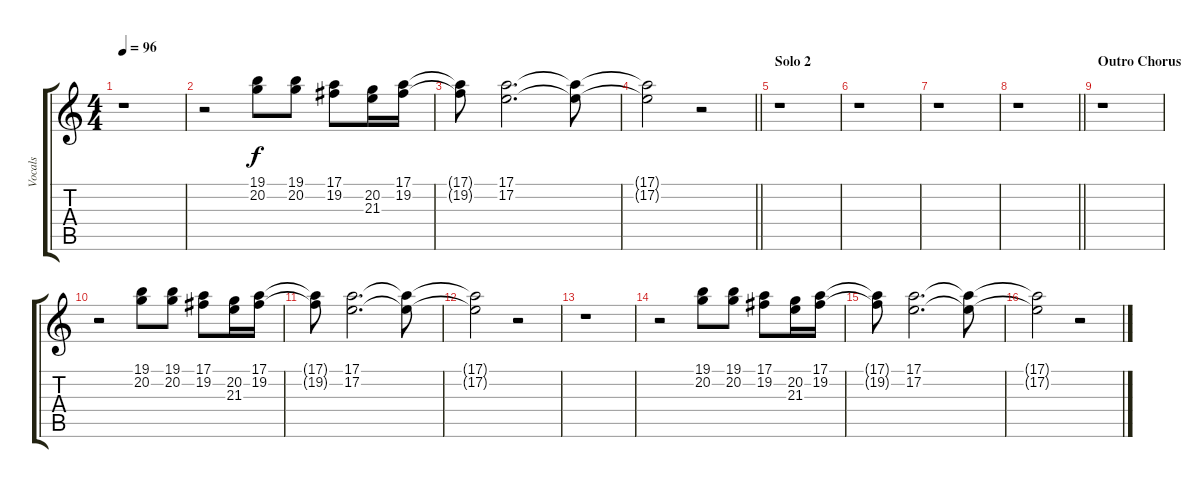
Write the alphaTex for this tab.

\track ("Vocals" "Vocals") {instrument flute}
\staff {score tabs}
\tuning (E4 B3 G3 D3 A2 E2) {hide}
\ts (4 4)
\tempo 96
\clef g2
\ks c
r.1{dy f} |
r.2 (19.1 20.2).8 (19.1 20.2).8 (17.1 19.2).8 (20.2 21.3).16 (17.1 19.2).16 |
(17.1{t} 19.2{t}).8 (17.1 17.2).2{d} (17.1{t} 17.2{t}).8 |
\barLineRight lightlight
(17.1{t} 17.2{t}).2 r.2 |
\section ("" "Solo 2")
r.1 |
r.1 |
r.1 |
\barLineRight lightlight
r.1 |
\section ("" "Outro Chorus")
r.1 |
r.2 (19.1 20.2).8 (19.1 20.2).8 (17.1 19.2).8 (20.2 21.3).16 (17.1 19.2).16 |
(17.1{t} 19.2{t}).8 (17.1 17.2).2{d} (17.1{t} 17.2{t}).8 |
(17.1{t} 17.2{t}).2 r.2 |
r.1 |
r.2 (19.1 20.2).8 (19.1 20.2).8 (17.1 19.2).8 (20.2 21.3).16 (17.1 19.2).16 |
(17.1{t} 19.2{t}).8 (17.1 17.2).2{d} (17.1{t} 17.2{t}).8 |
(17.1{t} 17.2{t}).2 r.2
